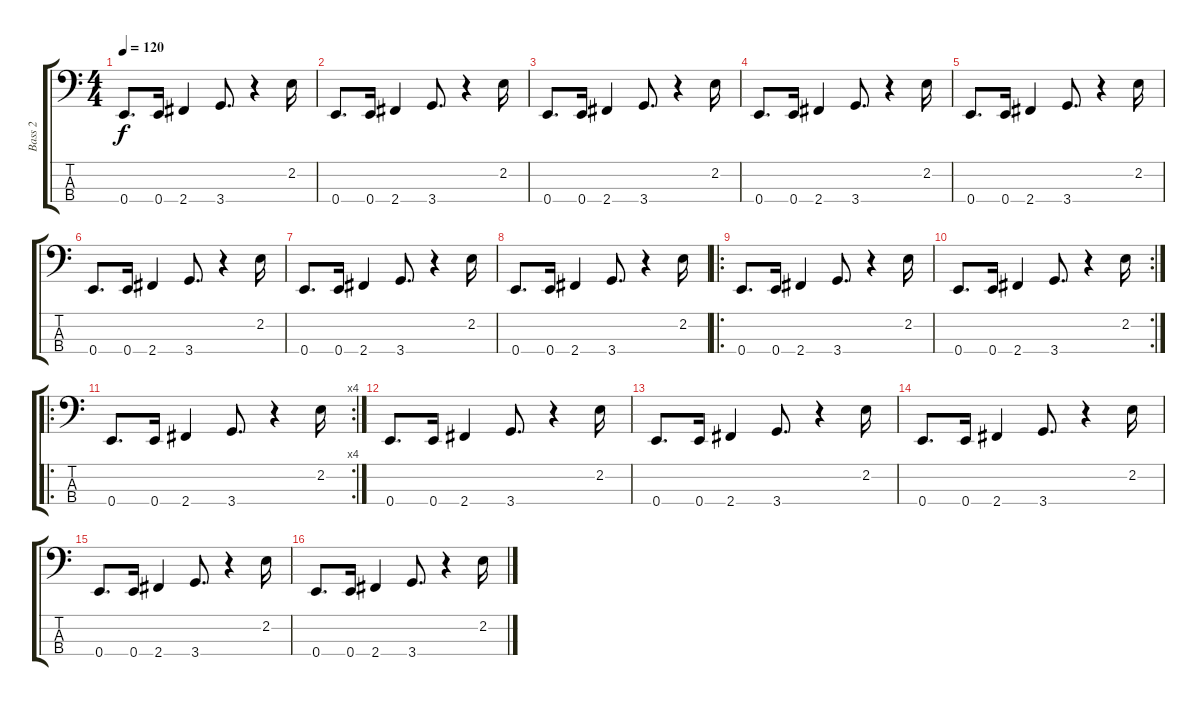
\track ("Bass 2" "Bass 2") {solo instrument slapbass2}
\staff {score tabs}
\tuning (G2 D2 A1 E1) {hide}
\ts (4 4)
\tempo 120
\clef f4
\ks c
0.4.8{d dy f} 0.4.16 2.4.4 3.4.8{d} r.4 2.2.16 |
0.4.8{d} 0.4.16 2.4.4 3.4.8{d} r.4 2.2.16 |
0.4.8{d} 0.4.16 2.4.4 3.4.8{d} r.4 2.2.16 |
0.4.8{d} 0.4.16 2.4.4 3.4.8{d} r.4 2.2.16 |
0.4.8{d} 0.4.16 2.4.4 3.4.8{d} r.4 2.2.16 |
0.4.8{d} 0.4.16 2.4.4 3.4.8{d} r.4 2.2.16 |
0.4.8{d} 0.4.16 2.4.4 3.4.8{d} r.4 2.2.16 |
0.4.8{d} 0.4.16 2.4.4 3.4.8{d} r.4 2.2.16 |
\ro
0.4.8{d} 0.4.16 2.4.4 3.4.8{d} r.4 2.2.16 |
\rc 2
0.4.8{d} 0.4.16 2.4.4 3.4.8{d} r.4 2.2.16 |
\ro
\rc 4
0.4.8{d} 0.4.16 2.4.4 3.4.8{d} r.4 2.2.16 |
0.4.8{d} 0.4.16 2.4.4 3.4.8{d} r.4 2.2.16 |
0.4.8{d} 0.4.16 2.4.4 3.4.8{d} r.4 2.2.16 |
0.4.8{d} 0.4.16 2.4.4 3.4.8{d} r.4 2.2.16 |
0.4.8{d} 0.4.16 2.4.4 3.4.8{d} r.4 2.2.16 |
0.4.8{d} 0.4.16 2.4.4 3.4.8{d} r.4 2.2.16
